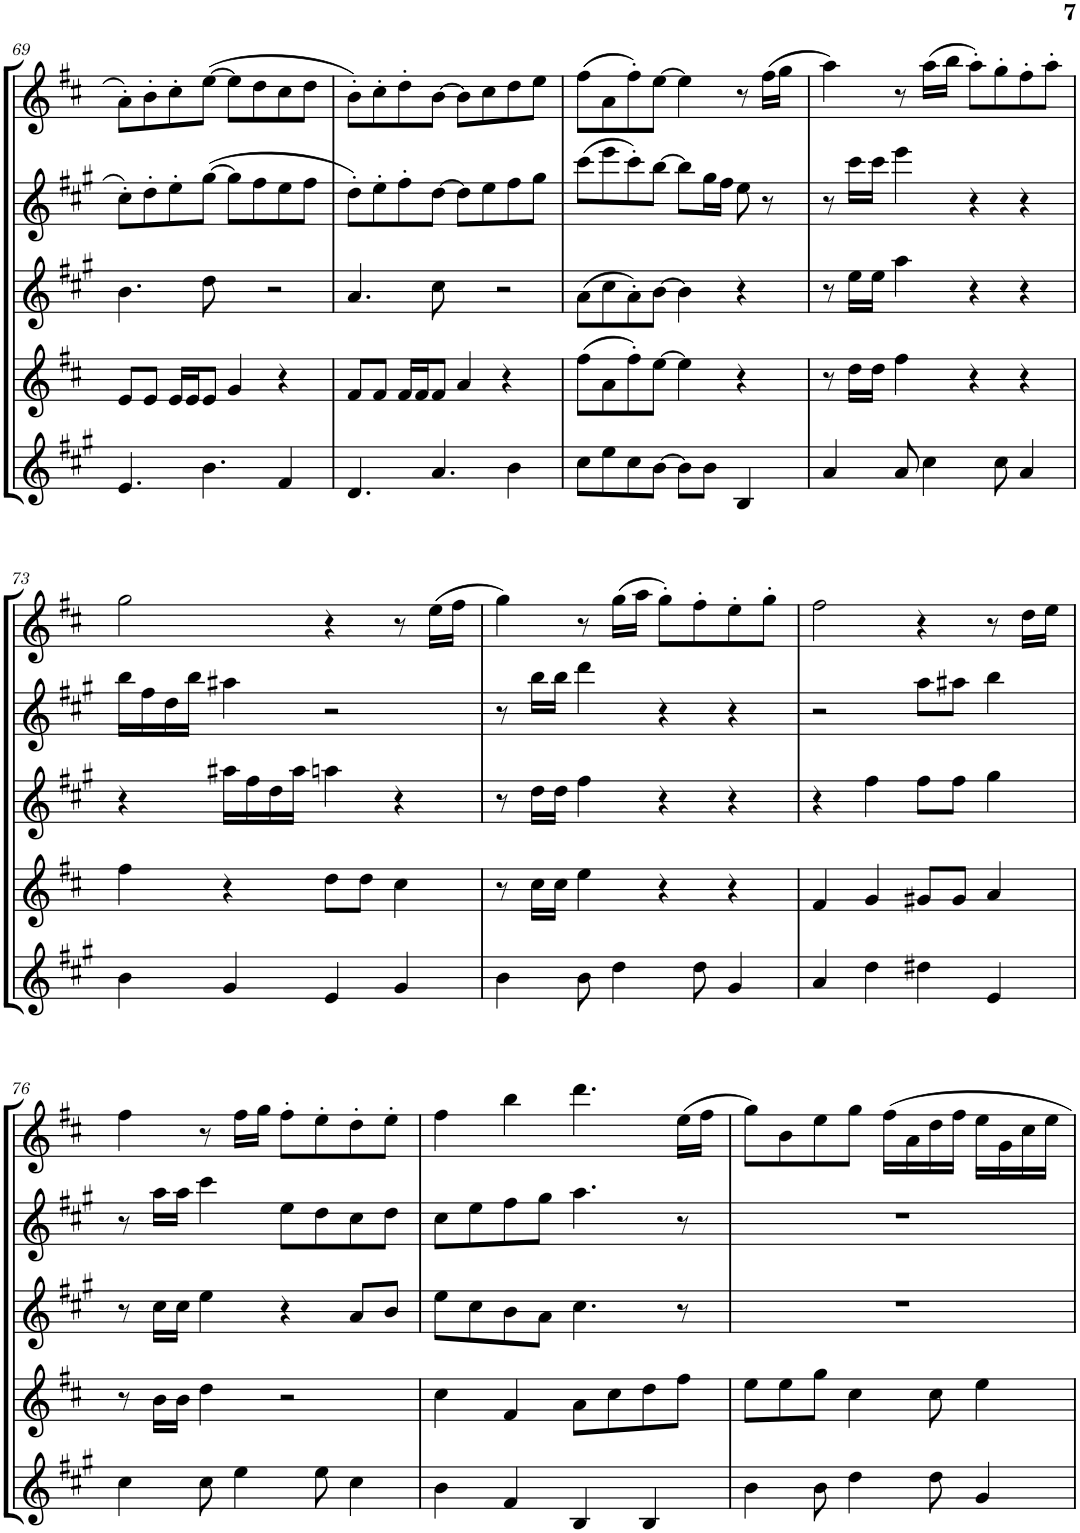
**kern	**kern	**kern	**kern	**kern
*part5	*part4	*part3	*part2	*part1
*staff5	*staff4	*staff3	*staff2	*staff1
*I"Baritone Saxophone	*I"Tenor Saxophone	*I"Alto Saxophone	*I"Alto Saxophone	*I"Soprano Saxophone
*I'Bar Sax	*I'T Sax	*I'A Sax	*I'A Sax	*I'S Sax
!!LO:PB:g=z
*clefG2	*clefG2	*clefG2	*clefG2	*clefG2
*Trd12c21	*Trd8c14	*Trd5c9	*Trd5c9	*Trd1c2
*k[f#c#g#]	*k[f#c#]	*k[f#c#g#]	*k[f#c#g#]	*k[f#c#]
*M4/4	*M4/4	*M4/4	*M4/4	*M4/4
=69	=69	=69	=69	=69
4.e/	8e/L	4.b\	8cc#'\L	8a'\L
.	8e/J	.	8dd'\	8b'\
.	16e/LL	.	8ee'\	8cc#'\
.	16e/J	.	.	.
4.b\	8e/J	8dd\	([8gg#\J	([8ee\J
.	4g/	2r	8gg#\L]	8ee\L]
.	.	.	8ff#\	8dd\
4f#/	4r	.	8ee\	8cc#\
.	.	.	8ff#\J	8dd\J
=70	=70	=70	=70	=70
4.d/	8f#/L	4.a/	8dd'\L)	8b'\L)
.	8f#/J	.	8ee'\	8cc#'\
.	16f#/LL	.	8ff#'\	8dd'\
.	16f#/J	.	.	.
4.a/	8f#/J	8cc#\	[8dd\J	[8b\J
.	4a/	2r	8dd\L]	8b\L]
.	.	.	8ee\	8cc#\
4b\	4r	.	8ff#\	8dd\
.	.	.	8gg#\J	8ee\J
=71	=71	=71	=71	=71
8cc#\L	(8ff#\L	(8a\L	(8ccc#\L	(8ff#\L
8ee\	8a\	8cc#\	8eee\	8a\
8cc#\	8ff#'\)	8a'\)	8ccc#'\)	8ff#'\)
[8b\J	[8ee\J	[8b\J	[8bb\J	[8ee\J
8b\L]	4ee\]	4b\]	8bb\L]	4ee\]
8b\J	.	.	16gg#\L	.
.	.	.	16ff#\JJ	.
4B/	4r	4r	8ee\	8r
.	.	.	8r	(16ff#\LL
.	.	.	.	16gg\JJ
=72	=72	=72	=72	=72
4a/	8r	8r	8r	4aa\)
.	16dd\LL	16ee\LL	16ccc#\LL	.
.	16dd\JJ	16ee\JJ	16ccc#\JJ	.
8a/	4ff#\	4aa\	4eee\	8r
4cc#\	.	.	.	(16aa\LL
.	.	.	.	16bb\JJ
.	4r	4r	4r	8aa'\L)
8cc#\	.	.	.	8gg'\
4a/	4r	4r	4r	8ff#'\
.	.	.	.	8aa'\J
!!LO:LB:g=z
=73	=73	=73	=73	=73
4b\	4ff#\	4r	16bb\LL	2gg\
.	.	.	16ff#\	.
.	.	.	16dd\	.
.	.	.	16bb\JJ	.
4g#/	4r	16aa#X\LL	4aa#X\	.
.	.	16ff#\	.	.
.	.	16dd\	.	.
.	.	16aa#\JJ	.	.
4e/	8dd\L	4aan\	2r	4r
.	8dd\J	.	.	.
4g#/	4cc#\	4r	.	8r
.	.	.	.	(>16ee\LL
.	.	.	.	16ff#\JJ
=74	=74	=74	=74	=74
4b\	8r	8r	8r	4gg\)
.	16cc#\LL	16dd\LL	16bb\LL	.
.	16cc#\JJ	16dd\JJ	16bb\JJ	.
8b\	4ee\	4ff#\	4ddd\	8r
4dd\	.	.	.	(16gg\LL
.	.	.	.	16aa\JJ
.	4r	4r	4r	8gg'\L)
8dd\	.	.	.	8ff#'\
4g#/	4r	4r	4r	8ee'\
.	.	.	.	8gg'\J
=75	=75	=75	=75	=75
4a/	4f#/	4r	2r	2ff#\
4dd\	4g/	4ff#\	.	.
4dd#X\	8g#X/L	8ff#\L	8aa\L	4r
.	8g#/J	8ff#\J	8aa#X\J	.
4e/	4a/	4gg#\	4bb\	8r
.	.	.	.	16dd\LL
.	.	.	.	16ee\JJ
!!LO:LB:g=z
=76	=76	=76	=76	=76
4cc#\	8r	8r	8r	4ff#\
.	16b\LL	16cc#\LL	16aa\LL	.
.	16b\JJ	16cc#\JJ	16aa\JJ	.
8cc#\	4dd\	4ee\	4ccc#\	8r
4ee\	.	.	.	16ff#\LL
.	.	.	.	16gg\JJ
.	2r	4r	8ee\L	8ff#'\L
8ee\	.	.	8dd\	8ee'\
4cc#\	.	8a/L	8cc#\	8dd'\
.	.	8b/J	8dd\J	8ee'\J
=77	=77	=77	=77	=77
4b\	4cc#\	8ee\L	8cc#\L	4ff#\
.	.	8cc#\	8ee\	.
4f#/	4f#/	8b\	8ff#\	4bb\
.	.	8a\J	8gg#\J	.
4B/	8a\L	4.cc#\	4.aa\	4.ddd\
.	8cc#\	.	.	.
4B/	8dd\	.	.	.
.	8ff#\J	8r	8r	(16ee\LL
.	.	.	.	16ff#\JJ
=78	=78	=78	=78	=78
4b\	8ee\L	1r	1r	8gg\L)
.	8ee\	.	.	8b\
8b\	8gg\J	.	.	8ee\
4dd\	4cc#\	.	.	8gg\J
.	.	.	.	16ff#\LL
.	.	.	.	16a\
8dd\	8cc#\	.	.	16dd\
.	.	.	.	16ff#\JJ
4g#/	4ee\	.	.	16ee\LL
.	.	.	.	16g\
.	.	.	.	16cc#\
.	.	.	.	16ee\JJ
=	=	=	=	=
*-	*-	*-	*-	*-
